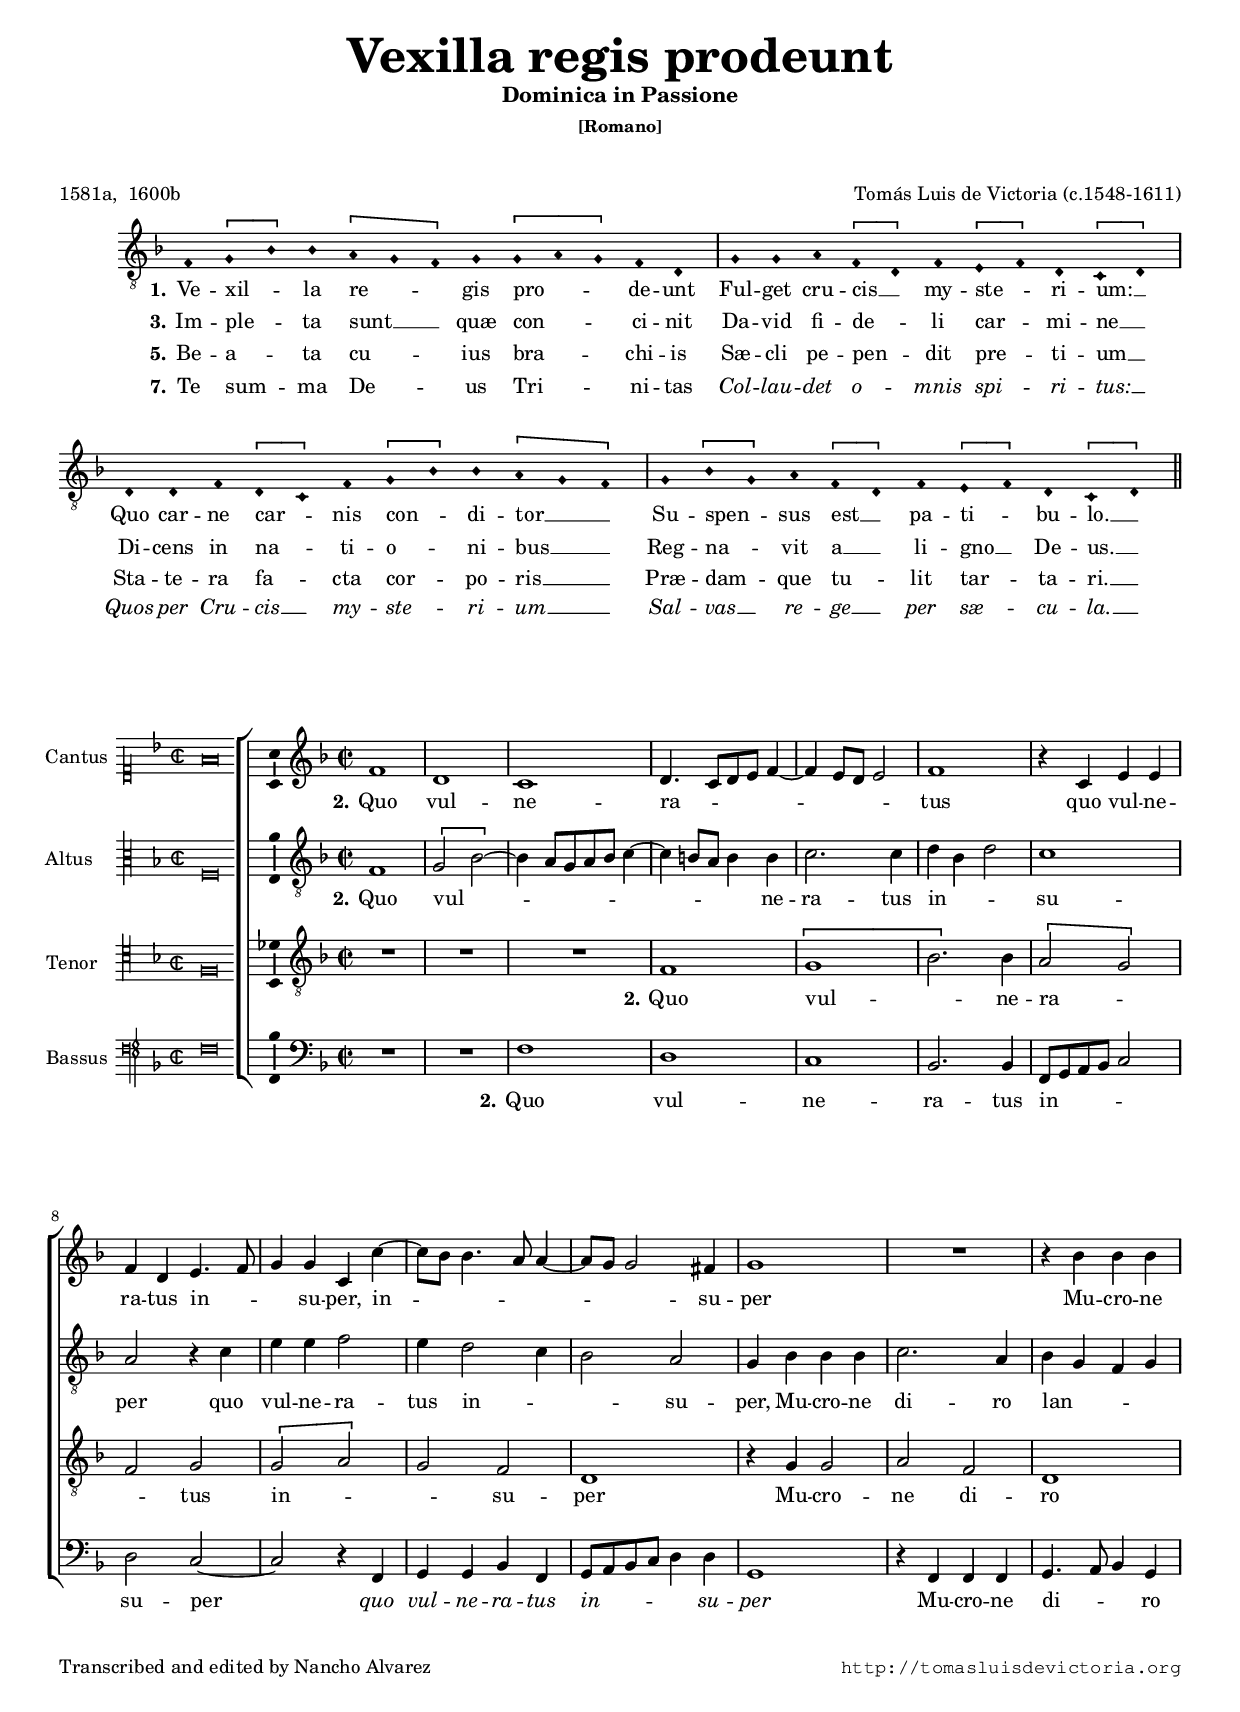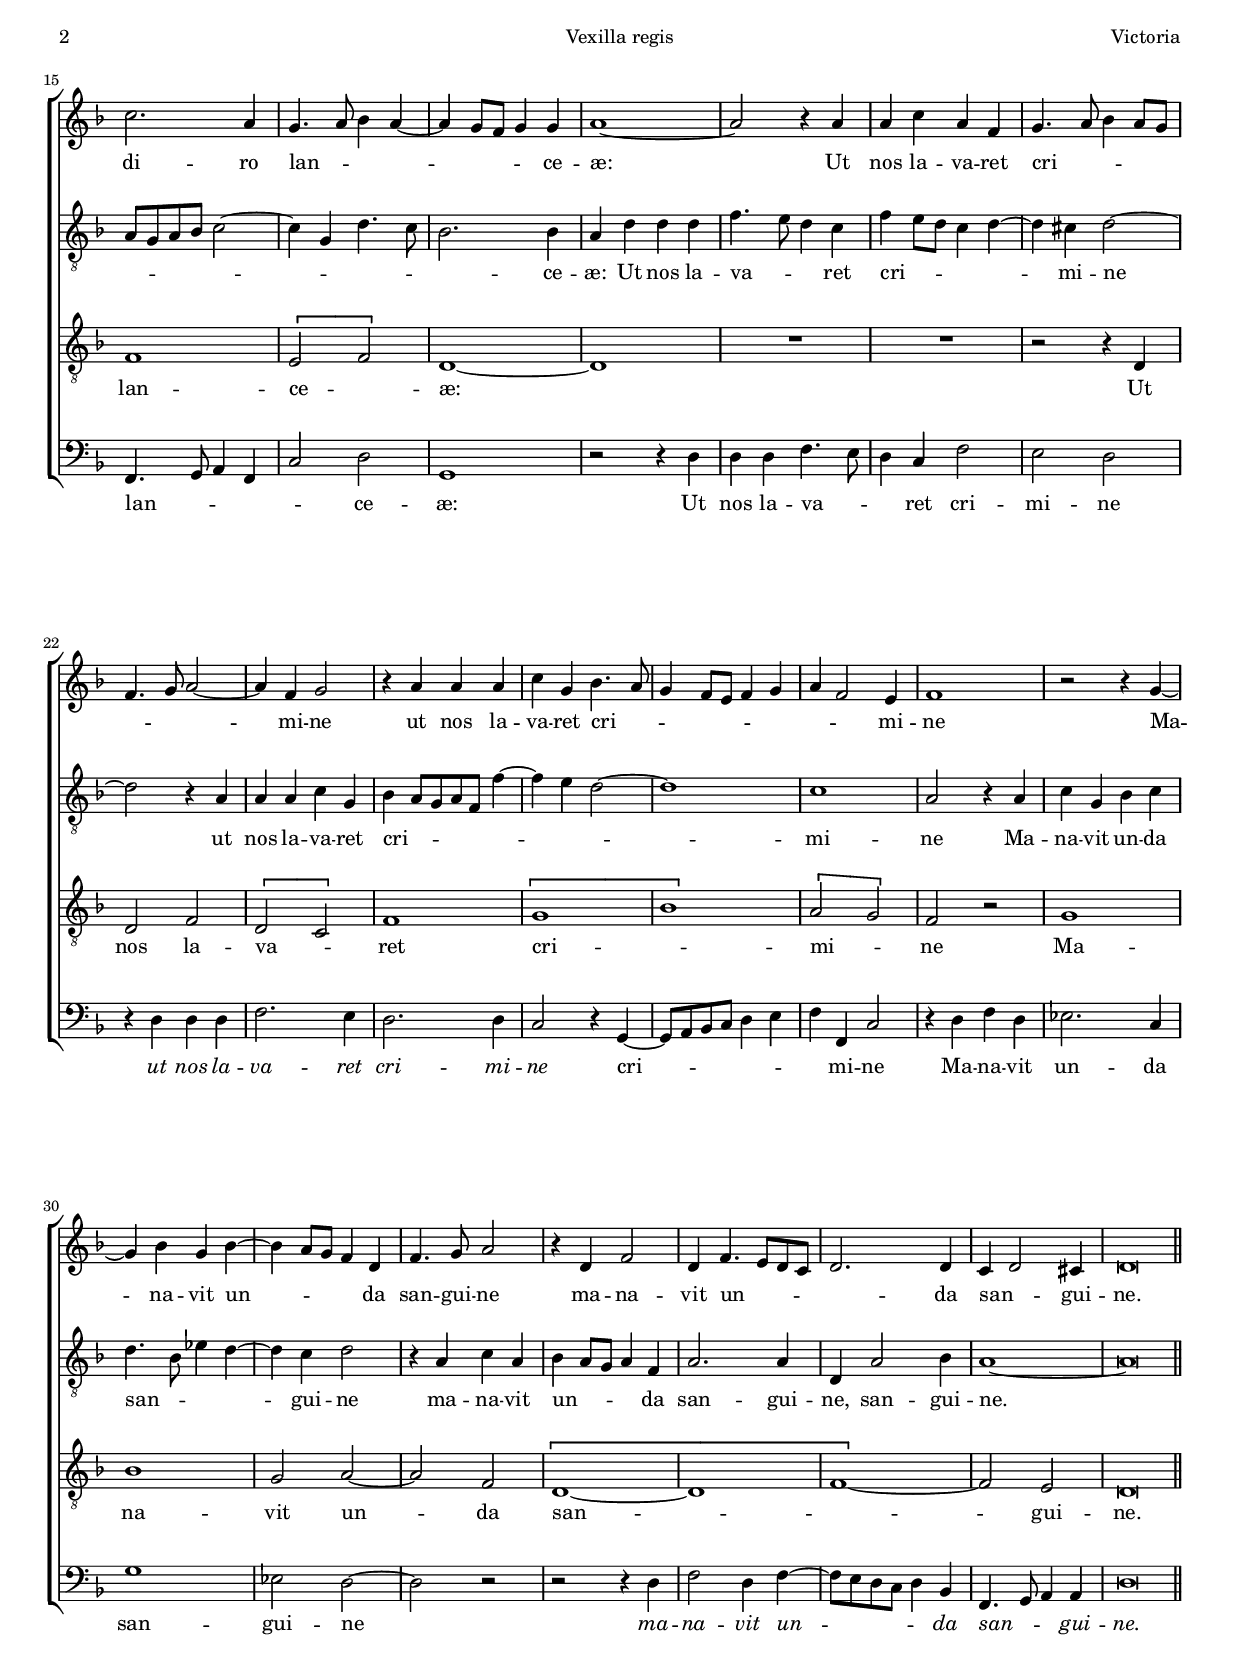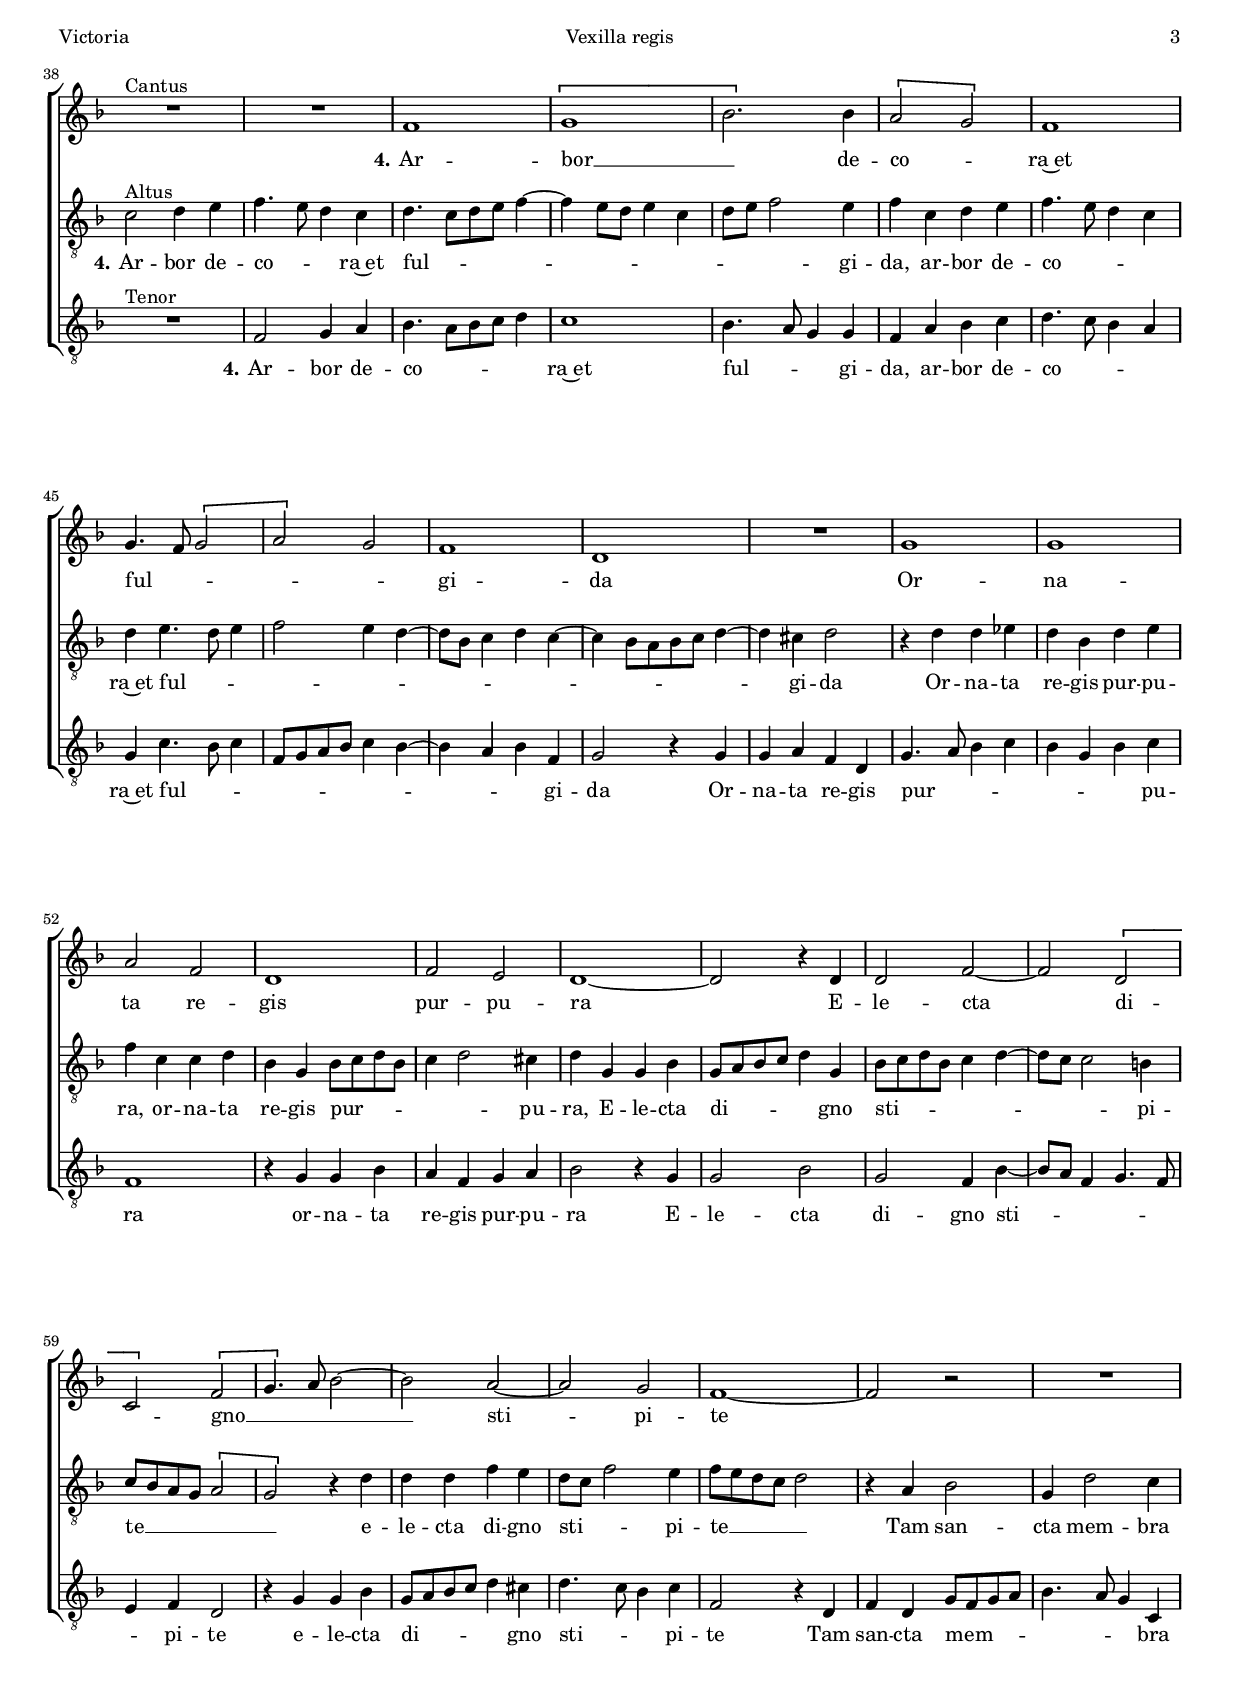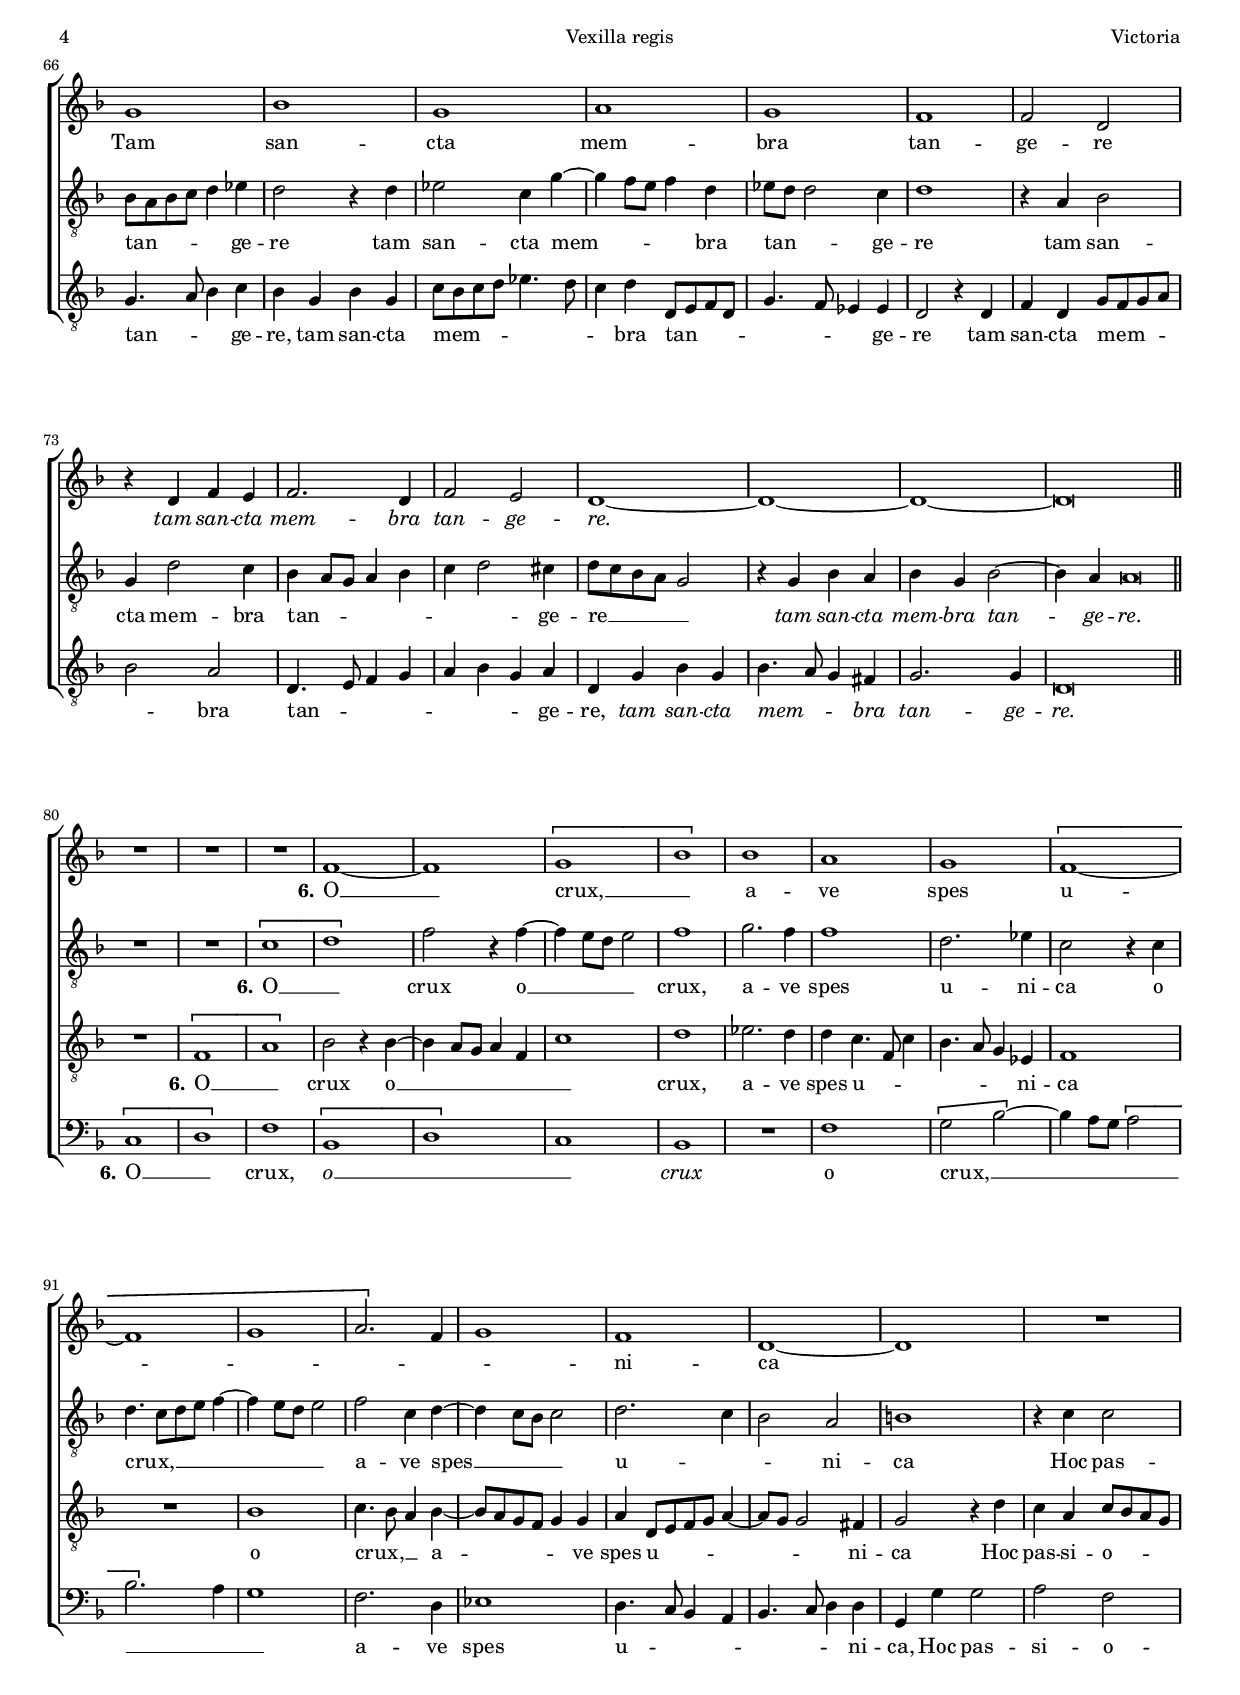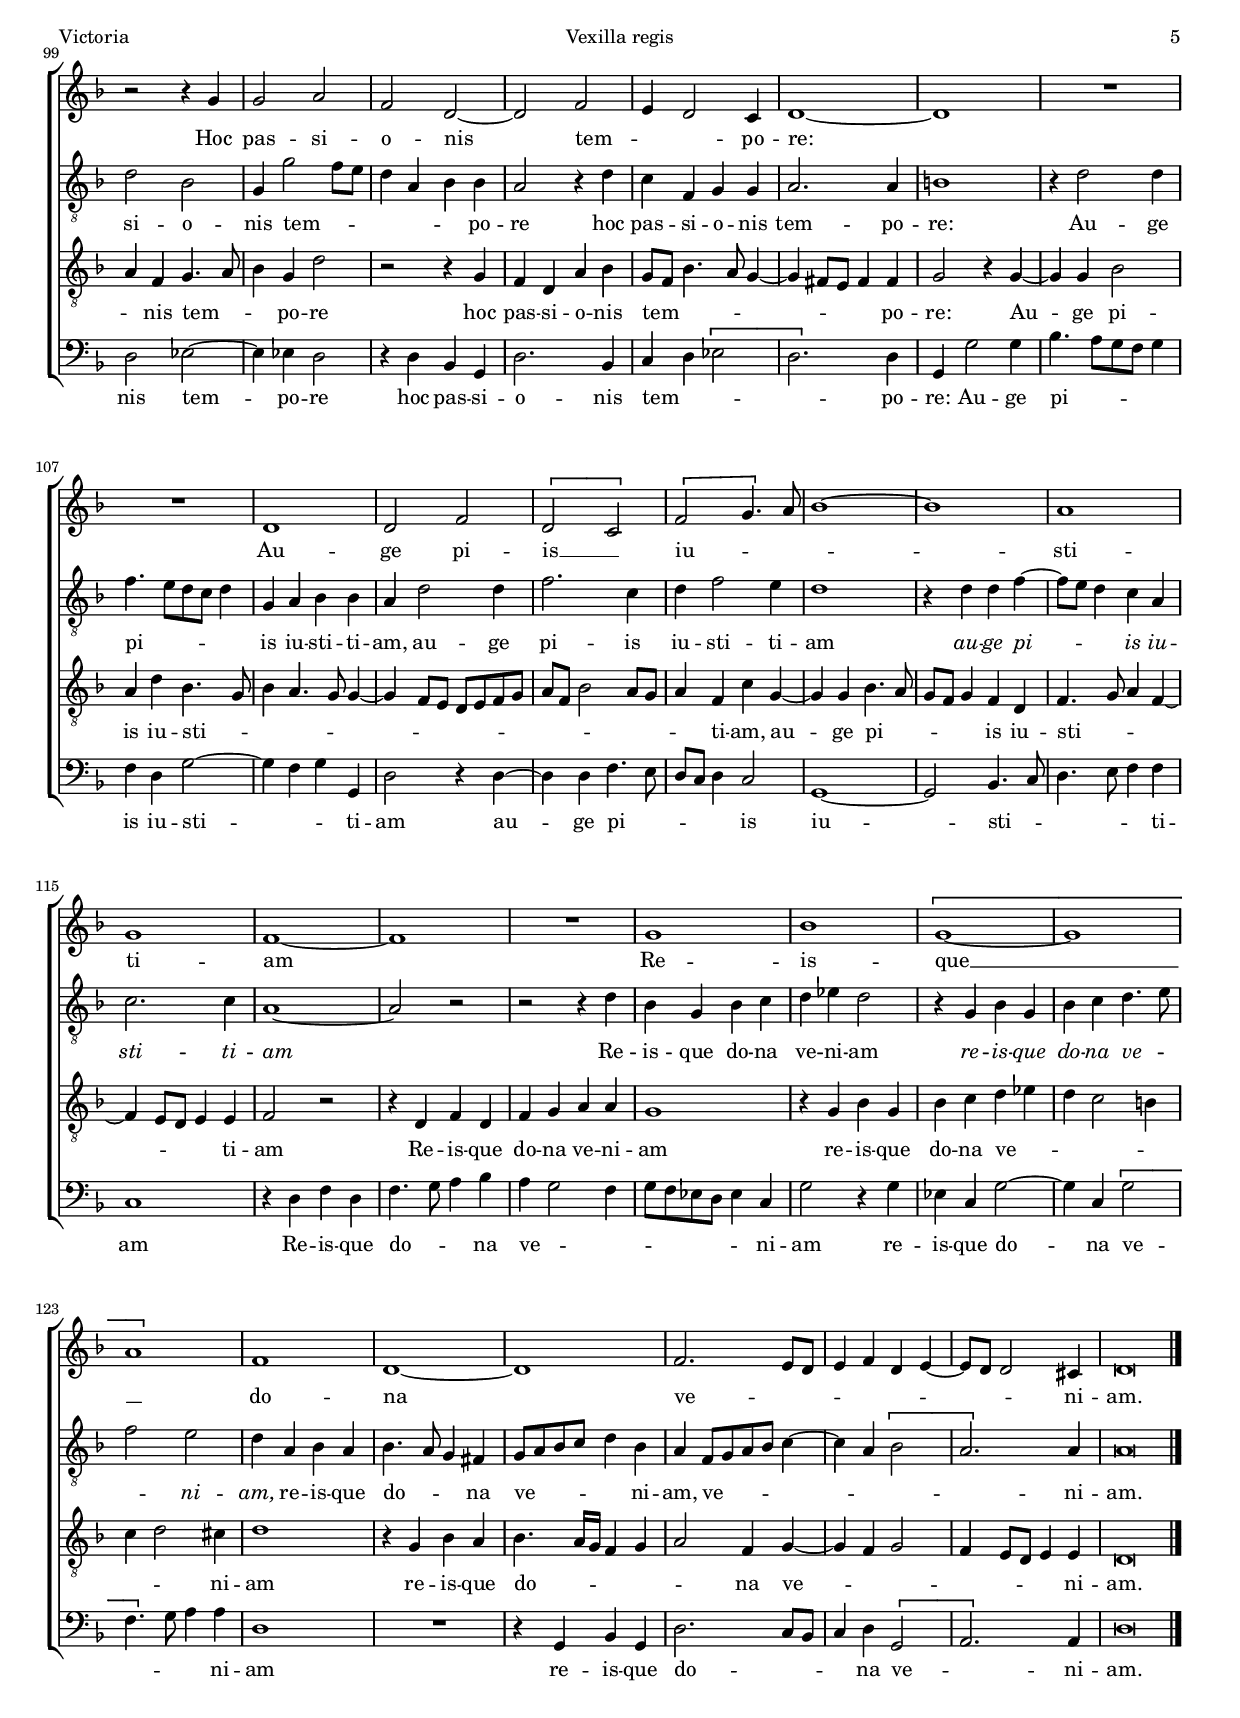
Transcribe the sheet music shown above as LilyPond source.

\version "2.18.0"

#(set-default-paper-size "a4")
#(set-global-staff-size 16.5)
#(ly:set-option 'point-and-click #f)
%mobile -s15.5 -i3.4 -ball

italicas=\override LyricText.font-shape = #'italic
rectas=\override LyricText.font-shape = #'upright
ss=\once \set suggestAccidentals = ##t
incipitwidth = 20

htitle="Vexilla regis"
hcomposer="Victoria"

\header {
	title=\markup{\fontsize #4 "Vexilla regis prodeunt"}
	subtitle="Dominica in Passione"
	subsubtitle=\markup{\column{"[Romano]" " " " "}}
	composer="Tomás Luis de Victoria (c.1548-1611)"
        pdfauthor=\composer
	%opus="(-)"
	poet="1581a,  1600b"
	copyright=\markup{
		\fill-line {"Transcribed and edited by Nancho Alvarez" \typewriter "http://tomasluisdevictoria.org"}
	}
%	tagline=""
}

%\override Score.TimeSignature.break-visibility = #'#(#f #t #t)


\score {\transpose c c {
<<
         \new Voice = "canto" {
                 \override Staff.TimeSignature.stencil = #'()
                 \override Stem.transparent = ##t
                 \set Score.timing = ##f
                 \override NoteHead.style = #'neomensural         
                 \clef "G_8" 
                 \key d \minor
                 \override LigatureBracket.padding = #1
                 f4 \[g bes\] bes \[a g f\] g \[g a g\] f d \bar "|"
                 g g a \[f d\] f \[e f\] d \[c d\] \bar "|"
		 d d f \[d c\] f \[g bes\] bes \[a g f\] \bar "|"
		 g \[bes g\] a \[f d\] f \[e f\] d \[c d\]
                 
                 \bar "||"
         }
         \new Lyrics \lyricsto "canto" {
         	 \set stanza = "1."
         	 Ve -- xil -- _ la re -- _ _ gis pro -- _ _ de -- unt
         	 Ful -- get cru -- cis __ _ my -- ste -- _ ri -- um: __ _
         	 Quo car -- ne car -- _ nis con -- _ di -- tor __ _ _
         	 Su -- spen -- _ sus est __ _ pa -- ti -- _ bu -- lo. __ _
         }
         \new Lyrics \lyricsto "canto" {
         	 \set stanza = "3."
         	Im -- ple -- _ ta sunt __ _ _ quæ con -- _ _ ci -- nit
         	Da -- vid fi -- de -- _ li car -- _ mi -- ne __ _
         	Di -- cens in na -- _ ti -- o -- _ ni -- bus __ _ _
         	Reg -- na -- _ vit a __ _ li -- gno __ _ De -- us. __ _
         }
         \new Lyrics \lyricsto "canto" {
         	 \set stanza = "5."
         	Be -- a -- _ ta cu -- _ _ ius bra -- _ _ chi -- is
         	Sæ -- cli pe -- pen -- _ dit pre -- _ ti -- um __ _
         	Sta -- te -- ra fa -- _ cta  cor -- _ po -- ris __ _ _
         	Præ -- dam -- _ que tu -- _ lit  tar -- _ ta -- ri. __ _
         }
         \new Lyrics \lyricsto "canto" {
         	 \set stanza = "7."
         	Te sum -- _ ma De -- _ _ us Tri -- _ _ ni -- tas
         	\italicas 
         	Col -- lau -- det o -- _ mnis spi -- _ ri -- tus: __ _
         	Quos per Cru -- cis __ _ my -- ste -- _ ri -- um __ _ _
         	Sal -- vas __ _ re -- ge __ _ per sæ -- _ cu -- la. __ _
         }
>>
        }%transpose

\layout {
	\context {\Lyrics
                \override VerticalAxisGroup.nonstaff-nonstaff-spacing =
                #'((basic-distance . 0) (minimum-distance . 0) (padding . 1.5))
        }
        %line-width=16\cm 
        indent=1.0\cm
        %ragged-right = ##f
}
}

%tablet \pageBreak

%%%%%%%%%%%%%%%%%%%%%%%%%%%%%%%%%%%%%%%%%%%%%%%%%%%%%%%%%%%%%%%%%%%%%%%%%%%%%5


global={\key f \major \time 2/2  \skip 1*37 \bar "||" \pageBreak
					\skip 1*42 \bar "||" \break
					\skip 1*51 \bar "|."

}

cantus={
	f'1
	d'
	c'
	d'4.  c'8[ d' e'] f'4 ~
%5
	f' e'8 d' e'2
	f'1
	r4 c' e' e'
	f' d' e'4. f'8
	g'4 g' c' c'' ~
%10
	c''8 bes' bes'4. a'8 a'4 ~
	a'8 g' g'2 fis'4
	g'1
	R1*4/4
	r4 bes' bes' bes'
%15
	c''2. a'4
	g'4. a'8 bes'4 a' ~
	a' g'8 f' g'4 g'
	a'1 ~
	a'2 r4 a'
%20
	a' c'' a' f'
	g'4. a'8 bes'4 a'8 g'
	f'4. g'8 a'2 ~
	a'4 f' g'2
	r4 a' a' a'
%25
	c'' g' bes'4. a'8
	g'4 f'8 e' f'4 g'
	a' f'2 e'4
	f'1
	r2 r4 g' ~
%30
	g' bes' g' bes' ~
	bes' a'8 g' f'4 d'
	f'4. g'8 a'2
	r4 d' f'2
	d'4 f'4. e'8 d' c'
%35
	d'2. d'4
	c' d'2 cis'4
	d'\breve*1/2
	s4*0^\markup{"Cantus"}
	R1*4/4
	R1*4/4
%40
	f'1
	\[g'
	bes'2.\] bes'4
	\[a'2 g'\]
	f'1
%45
	g'4. f'8 \[g'2
	a'\] g'
	f'1
	d'
	R1*4/4
%50
	g'1
	g'
	a'2 f'
	d'1
	f'2 e'
%55
	d'1 ~
	d'2 r4 d'
	d'2 f' ~
	f' \[d'
	c'\] \[f'
%60
	g'4.\] a'8 bes'2 ~
	bes' a' ~
	a' g'
	f'1 ~
	f'2 r
%65
	R1*4/4
	g'1
	bes'
	g'
	a'
%70
	g'
	f'
	f'2 d'
	r4 d' f' e'
	f'2. d'4
%75
	f'2 e'
	d'1 ~
	d' ~
	d' ~
	d'\breve*1/2
%80
	R1*4/4
	R1*4/4
	R1*4/4
	f'1 ~
	f'
%85
	\[g'
	bes'\]
	bes'
	a'
	g'
%90
	\[f' ~
	f'
	g'
	a'2.\] f'4
	g'1
%95
	f'
	d' ~
	d'
	R1*4/4
	r2 r4 g'
%100
	g'2 a'
	f' d' ~
	d' f'
	e'4 d'2 c'4
	d'1 ~
%105
	d'
	R1*4/4
	R1*4/4
	d'1
	d'2 f'
%110
	\[d' c'\]
	\[f' g'4.\] a'8
	bes'1 ~
	bes'
	a'
%115
	g'
	f' ~
	f'
	R1*4/4
	g'1
%120
	bes'
	\[g' ~
	g'
	a'\]
	f'
%125
	d' ~
	d'
	f'2. e'8 d'
	e'4 f' d' e' ~
	e'8 d' d'2 cis'4
%130
	d'\breve*1/2
}

altus={
	f1 |
	\[g2 bes ~ \] |
	bes4  a8[ g a bes] c'4 ~ |
	c' b8 a b4 b |
%5
	c'2. c'4 |
	d' bes d'2 |
	c'1 |
	a2 r4 c' |
	e' e' f'2 |
%10
	e'4 d'2 c'4 |
	bes2 a |
	g4 bes bes bes |
	c'2. a4 |
	bes g f g |
%15
	a8 g a bes c'2 ~ |
	c'4 g d'4. c'8 |
	bes2. bes4 |
	a d' d' d' |
	f'4. e'8 d'4 c' |
%20
	f' e'8 d' c'4 d' ~ |
	d' cis' d'2 ~ |
	d' r4 a |
	a a c' g |
	bes  a8[ g a f] f'4 ~ |
%25
	f' e' d'2 ~ |
	d'1 |
	c' |
	a2 r4 a |
	c' g bes c' |
%30
	d'4. bes8 ees'4 d' ~ |
	d' c' d'2 |
	r4 a c' a |
	bes a8 g a4 f |
	a2. a4 |
%35
	d a2 bes4 |
	a1 ~ |
	a\breve*1/2 |
	s4*0^\markup{"Altus"}
	c'2 d'4 e' |
	f'4. e'8 d'4 c' |
%40
	d'4.  c'8[ d' e'] f'4 ~ |
	f' e'8 d' e'4 c' |
	d'8 e' f'2 e'4 |
	f' c' d' e' |
	f'4. e'8 d'4 c' |
%45
	d' e'4. d'8 e'4 |
	f'2 e'4 d' ~ |
	d'8 bes c'4 d' c' ~ |
	c'  bes8[ a bes c'] d'4 ~ |
	d' cis' d'2 |
%50
	r4 d' d' ees' |
	d' bes d' e' |
	f' c' c' d' |
	bes g bes8 c' d' bes |
	c'4 d'2 cis'4 |
%55
	d' g g bes |
	g8 a bes c' d'4 g |
	bes8 c' d' bes c'4 d' ~ |
	d'8 c' c'2 b4 |
	c'8 bes a g \[a2 |
%60
	g\] r4 d' |
	d' d' f' e' |
	d'8 c' f'2 e'4 |
	f'8 e' d' c' d'2 |
	r4 a bes2 |
%65
	g4 d'2 c'4 |
	bes8 a bes c' d'4 ees' |
	d'2 r4 d' |
	ees'2 c'4 g' ~ |
	g' f'8 e' f'4 d' |
%70
	ees'8 d' d'2 c'4 |
	d'1 |
	r4 a bes2 |
	g4 d'2 c'4 |
	bes a8 g a4 bes |
%75
	c' d'2 cis'4 |
	d'8 c' bes a g2 |
	r4 g bes a |
	bes g bes2 ~ |
	bes4 a a\breve*1/4 |
%80
	R1*4/4 |
	R1*4/4 |
	\[c'1 |
	d'\] |
	f'2 r4 f'4 ~ |
%85
	f' e'8 d' e'2 |
	f'1 |
	g'2. f'4 |
	f'1 |
	d'2. ees'4 |
%90
	c'2 r4 c' |
	d'4.  c'8[ d' e'] f'4 ~ |
	f' e'8 d' e'2 |
	f' c'4 d' ~ |
	d' c'8 bes c'2 |
%95
	d'2. c'4 |
	bes2 a |
	b1 |
	r4 c' c'2 |
	d' bes |
%100
	g4 g'2 f'8 e' |
	d'4 a bes bes |
	a2 r4 d' |
	c' f g g |
	a2. a4 |
%105
	b1 |
	r4 d'2 d'4 |
	f'4.  e'8[ d' c'] d'4 |
	g a bes bes |
	a d'2 d'4 |
%110
	f'2. c'4 |
	d' f'2 e'4 |
	d'1 |
	r4 d' d' f' ~ |
	f'8 e' d'4 c' a |
%115
	c'2. c'4 |
	a1 ~ |
	a2 r |
	r r4 d' |
	bes g bes c' |
%120
	d' ees' d'2 |
	r4 g bes g |
	bes c' d'4. e'8 |
	f'2 e' |
	d'4 a bes a |
%125
	bes4. a8 g4 fis |
	g8 a bes c' d'4 bes |
	a  f8[ g a bes] c'4 ~ |
	c' a \[bes2 |
	a2.\] a4 |
%130
	a\breve*1/2 
}

tenor={
	R1*4/4 |
	R1*4/4 |
	R1*4/4 |
	f1 |
%5
	\[g |
	bes2.\] bes4 |
	\[a2 g\] |
	f g |
	\[g a\] |
%10
	g f |
	d1  |
	r4 g g2 |
	a f |
	d1 |
%15
	f |
	\[e2 f\] |
	d1 ~ |
	d |
	R1*4/4 |
%20
	R1*4/4 |
	r2 r4 d |
	d2 f |
	\[d c\] |
	f1 |
%25
	\[g |
	bes\] |
	\[a2 g\] |
	f r |
	g1 |
%30
	bes |
	g2 a ~ |
	a f |
	\[d1 ~ | % 1581 LB. 1600 BB.
	d 
%35
	f1 ~ \] |
	f2 e |
	d\breve*1/2 |
	s4*0^\markup{"Tenor"}
	R1*4/4 |
	f2 g4 a |
%40
	bes4.  a8[ bes c'] d'4 |
	c'1 |
	bes4. a8 g4 g |
	f a bes c' |
	d'4. c'8 bes4 a |
%45
	g c'4. bes8 c'4 |
	f8 g a bes c'4 bes ~ |
	bes a bes f |
	g2 r4 g |
	g a f d |
%50
	g4. a8 bes4 c' |
	bes g bes c' |
	f1 |
	r4 g g bes |
	a f g a |
%55
	bes2 r4 g |
	g2 bes |
	g f4 bes ~ |
	bes8 a f4 g4. f8 |
	e4 f d2 |
%60
	r4 g g bes |
	g8 a bes c' d'4 cis' |
	d'4. c'8 bes4 c' |
	f2 r4 d |
	f d g8 f g a |
%65
	bes4. a8 g4 c |
	g4. a8 bes4 c' |
	bes g bes g |
	c'8 bes c' d' ees'4. d'8 |
	c'4 d' d8 e f d |
%70
	g4. f8 ees4 ees |
	d2 r4 d |
	f d g8 f g a |
	bes2 a |
	d4. e8 f4 g |
%75
	a bes g a |
	d g bes g |
	bes4. a8 g4 fis |
	g2. g4 |
	d\breve*1/2 |
%80
	R1*4/4 |
	\[f1 |
	a\] |
	bes2 r4 bes ~ |
	bes a8 g a4 f |
%85
	c'1 |
	d' |
	ees'2. d'4 |
	d' c'4. f8 c'4 |
	bes4. a8 g4 ees |
%90
	f1 |
	R1*4/4 |
	bes1 |
	c'4. bes8 a4 bes ~ |
	bes8 a g f g4 g |
%95
	a  d8[ e f g] a4 ~ |
	a8 g g2 fis4 |
	g2 r4 d' |
	c' a c'8 bes a g |
	a4 f g4. a8 |
%100
	bes4 g d'2 |
	r r4 g |
	f d a bes |
	g8 f bes4. a8 g4 ~ |
	g fis8 e fis4 fis |
%105
	g2 r4 g ~ |
	g g bes2 |
	a4 d' bes4. g8 |
	bes4 a4. g8 g4 ~ |
	g f8 e d e f g |
%110
	a f bes2 a8 g |
	a4 f c' g ~ |
	g g bes4. a8 |
	g f g4 f d |
	f4. g8 a4 f ~ |
%115
	f e8 d e4 e |
	f2 r |
	r4 d f d |
	f g a a |
	g1 |
%120
	r4 g bes g |
	bes c' d' ees' |
	d' c'2 b4 |
	c' d'2 cis'4 |
	d'1 |
%125
	r4 g bes a |
	bes4. a16 g f4 g |
	a2 f4 g ~ |
	g f g2 |
	f4 e8 d e4 e |
%130
	d\breve*1/2
}

bassus={
	R1*4/4 |
	R1*4/4 |
	f1 |
	d |
%5
	c |
	bes,2. bes,4 |
	f,8 g, a, bes, c2 |
	d c ~ |
	c r4 f, |
%10
	g, g, bes, f, |
	g,8 a, bes, c d4 d |
	g,1 |
	r4 f, f, f, |
	g,4. a,8 bes,4 g, |
%15
	f,4. g,8 a,4 f, |
	c2 d |
	g,1 |
	r2 r4 d |
	d d f4. e8 |
%20
	d4 c f2 |
	e d |
	r4 d d d |
	f2. e4 |
	d2. d4 |
%25
	c2 r4 g, ~ |
	g,8 a, bes, c d4 e |
	f f, c2 |
	r4 d f d |
	ees2. c4 |
%30
	g1 |
	ees2 d ~ |
	d r |
	r r4 d |
	f2 d4 f ~ |
%35
	f8 e d c d4 bes, |
	f,4. g,8 a,4 a, |
	d\breve*1/2 |
	R1*4/4 |
	R1*4/4 |
%40
	R1*4/4 |
	R1*4/4 |
	R1*4/4 |
	R1*4/4 |
	R1*4/4 |
%45
	R1*4/4 |
	R1*4/4 |
	R1*4/4 |
	R1*4/4 |
	R1*4/4 |
%50
	R1*4/4 |
	R1*4/4 |
	R1*4/4 |
	R1*4/4 |
	R1*4/4 |
%55
	R1*4/4 |
	R1*4/4 |
	R1*4/4 |
	R1*4/4 |
	R1*4/4 |
%60
	R1*4/4 |
	R1*4/4 |
	R1*4/4 |
	R1*4/4 |
	R1*4/4 |
%65
	R1*4/4 |
	R1*4/4 |
	R1*4/4 |
	R1*4/4 |
	R1*4/4 |
%70
	R1*4/4 |
	R1*4/4 |
	R1*4/4 |
	R1*4/4 |
	R1*4/4 |
%75
	R1*4/4 |
	R1*4/4 |
	R1*4/4 |
	R1*4/4 |
	R1*4/4 |
%80
	\[c1 |
	d\] |
	f |
	\[bes, |
	d\] |
%85
	c |
	bes, |
	R1*4/4 |
	f1 |
	\[g2 bes ~ \] |
%90
	bes4 a8 g \[a2 |
	bes2.\] a4 |
	g1 |
	f2. d4 |
	ees1 |
%95
	d4. c8 bes,4 a, |
	bes,4. c8 d4 d |
	g, g g2 |
	a f |
	d ees ~ |
%100
	ees4 ees d2 |
	r4 d bes, g, |
	d2. bes,4 |
	c d \[ees2 |
	d2.\] d4 |
%105
	g, g2 g4 |
	bes4.  a8[ g f] g4 |
	f d g2 ~ |
	g4 f g g, |
	d2 r4 d ~ |
%110
	d d f4. e8 |
	d c d4 c2 |
	g,1 ~ |
	g,2 bes,4. c8 |
	d4. e8 f4 f |
%115
	c1 |
	r4 d f d |
	f4. g8 a4 bes |
	a g2 f4 |
	g8 f ees d ees4 c | % el segundo bemol viene tambien en el original
%120
	g2 r4 g |
	ees c g2 ~ |
	g4 c \[g2 |
	f4.\] g8 a4 a |
	d1 |
%125
	R1*4/4 |
	r4 g, bes, g, |
	d2. c8 bes, |
	c4 d \[g,2 |
	a,2.\] a,4 |
%130
	d\breve*1/2
}

textocantus=\lyricmode{
\set stanza = "2."
Quo vul -- ne -- ra -- _ _ _ _ _ _ _ _ tus
quo vul -- ne -- ra -- tus in -- _ _ su -- per,
in -- _ _ _ _ _ _ _ _ su -- per
Mu -- cro -- ne di -- ro lan -- _ _ _ _ _ _ _ ce -- æ: _
Ut nos la -- va -- ret cri -- _ _ _ _ _ _ _ _ mi -- ne
ut nos la -- va -- ret cri -- _ _ _ _ _ _ _ _ mi -- ne
Ma -- _ na -- vit un -- _ _ _ _ da san -- gui -- ne % unda et sanguine
ma -- na -- vit un -- _ _ _ _ da san -- _ gui -- ne.
\set stanza = "4."
Ar -- bor __ _ de -- co -- _ ra~et ful -- _ _ _ _ gi -- da
Or -- na -- ta re -- gis pur -- pu -- ra _
E -- le -- cta _ di -- _ gno __ _ _ _ _ sti -- _ pi -- te _
Tam san -- cta mem -- bra tan -- ge -- re
\italicas tam san -- cta mem -- bra tan -- ge -- re. _ _ _ \rectas 
\set stanza = "6."
O __ _ crux, __ _
a -- ve spes u -- _ _ _ _ _ ni -- ca _
Hoc pas -- si -- o -- nis _ tem -- _ _ po -- re: _ % In hac triumphi gloria
Au -- ge pi -- is __ _ iu -- _ _ _ _ sti -- ti -- am _
Re -- is -- que __ _ _ do -- na _ ve -- _ _ _ _ _ _ _ _ _ ni -- am.
}

textoaltus=\lyricmode{
\set stanza = "2."
Quo vul -- _ _ _ _ _ _ _ _ _ _ _ ne -- ra -- tus in -- _ _ su -- per
quo vul -- ne -- ra -- tus in -- _ _ su -- per,
Mu -- cro -- ne di -- ro lan -- _ _ _ _ _ _ _ _ _ _ _ _ _ ce -- æ:
Ut nos la -- va -- _ _ ret cri -- _ _ _ _ _ mi -- ne _
ut nos la -- va -- ret cri -- _ _ _ _ _ _ _ _ _ mi -- ne
Ma -- na -- vit un -- da san -- _ _ _ _ gui -- ne
ma -- na -- vit un -- _ _ _ da san -- gui -- ne,
san -- gui -- ne. _
\set stanza = "4."
Ar -- bor de -- co -- _ _ ra~et ful -- _ _ _ _ _ _ _ _ _ _ _ _ gi -- da, 
ar -- bor de -- co -- _ _ _ ra~et ful -- _ _ _ _ _ _ _ _ _ _ _ _ _ _ _ _ _ gi -- da
Or -- na -- ta re -- gis pur -- pu -- ra,
or -- na -- ta re -- gis pur -- _ _ _ _ _ pu -- ra,
E -- le -- cta di -- _ _ _ _ gno sti -- _ _ _ _ _ _ _ _ pi -- te __ _ _ _ _ _ 
e -- le -- cta di -- gno sti -- _ _ pi -- te __ _ _ _ _ 
Tam san -- cta mem -- bra tan -- _ _ _ _ ge -- re
tam san -- cta mem -- _ _ _ _ bra tan -- _ _ ge -- re
tam san -- cta mem -- bra tan -- _ _ _ _ _ _ ge -- re __ _ _ _ _ 
\italicas tam san -- cta mem -- bra tan -- _ ge -- re. \rectas 
\set stanza = "6."
O __ _ crux 
o __ _ _ _ _ crux,
a -- ve spes u -- ni -- ca
o crux, __ _ _ _ _ _ _ _ _ 
a -- ve spes __ _ _ _ _ u -- _ _ ni -- ca
Hoc pas -- si -- o -- nis tem -- _ _ _ _ _ po -- re
hoc pas -- si -- o -- nis tem -- po -- re:
Au -- ge pi -- _ _ _ _ is iu -- sti -- ti -- am, 
au -- ge pi -- is iu -- sti -- ti -- am
\italicas au -- ge pi -- _ _ _ is iu -- sti -- ti -- am _ \rectas 
Re -- is -- que do -- na ve -- ni -- am
\italicas re -- is -- que do -- na ve -- _ _ ni -- am, \rectas 
re -- is -- que do -- _ _ na ve -- _ _ _ _ ni -- am, ve -- _ _ _ _ _ _ _ _ ni -- am.
}

textotenor=\lyricmode{
\set stanza = "2."
Quo vul -- _ ne -- ra -- _ _ tus in -- _ _ su -- per 
Mu -- cro -- ne di -- ro lan -- ce -- _ æ: _
Ut nos la -- va -- _ ret cri -- _ mi -- _ ne
Ma -- na -- vit un -- _ da san -- _ _ _ gui -- ne.
\set stanza = "4."
Ar -- bor de -- co -- _ _ _ _ ra~et ful -- _ _ gi -- da,
ar -- bor de -- co -- _ _ _ ra~et ful -- _ _ _ _ _ _ _ _ _ _ _ gi -- da
Or -- na -- ta re -- gis pur -- _ _ _ _ _ _ pu -- ra
or -- na -- ta re -- gis pur -- pu -- ra
E -- le -- cta di -- gno sti -- _ _ _ _ _ _ pi -- te
e -- le -- cta di -- _ _ _ _ gno sti -- _ _ pi -- te
Tam san -- cta mem -- _ _ _ _ _ _ bra tan -- _ _ ge -- re,
tam san -- cta mem -- _ _ _ _ _ _ bra tan -- _ _ _ _ _ _ ge -- re
tam san -- cta mem -- _ _ _ _ bra tan -- _ _ _ _ _ _ ge -- re,
\italicas tam san -- cta mem -- _ _ bra tan -- ge -- re. \rectas 
\set stanza = "6."
O __ _ crux 
o __ _ _ _ _ _ _ crux,
a -- ve spes u -- _ _ _ _ _ ni -- ca
o crux, __ _ _ 
a -- _ _ _ _ _ ve spes u -- _ _ _ _ _ _ _ ni -- ca
Hoc pas -- si -- o -- _ _ _ _ nis tem -- _ _ po -- re
hoc pas -- si -- o -- nis tem -- _ _ _ _ _ _ _ _ po -- re:
Au -- _ ge pi -- is iu -- sti -- _ _ _ _ _ _ _ _ _ _ _ _ _ _ _ _ _ _ ti -- am,
au -- _ ge pi -- _ _ _ _ is iu -- sti -- _ _ _ _ _ _ _ ti -- am
Re -- is -- que do -- na ve -- ni -- am
re -- is -- que do -- na ve -- _ _ _ _ _ _ ni -- am
re -- is -- que do -- _ _ _ _ _ na ve -- _ _ _ _ _ _ _ ni -- am.
}

textobassus=\lyricmode{
\set stanza = "2."
Quo vul -- ne -- ra -- tus in -- _ _ _ _ su -- per _
\italicas quo vul -- ne -- ra -- tus in -- _ _ _ _ su -- per \rectas 
Mu -- cro -- ne di -- _ _ ro lan -- _ _ _ _ ce -- æ:
Ut nos la -- va -- _ _ ret cri -- mi -- ne
\italicas ut nos la -- va -- ret cri -- mi -- ne \rectas 
cri -- _ _ _ _ _ _ _ mi -- ne
Ma -- na -- vit un -- da san --  gui -- ne _
\italicas ma -- na -- vit un -- _ _ _ _ _ da san -- _ _ gui -- ne. \rectas
\set stanza = "6."
O __ _ crux,
\italicas o __ _ _ crux \rectas 
o crux, __ _ _ _ _ _ _ _ _ 
a -- ve spes u -- _ _ _ _ _ _ ni -- ca,
Hoc pas -- si -- o -- nis tem -- _ po -- re
hoc pas -- si -- o -- nis tem -- _ _ _ po -- re:
Au -- ge pi -- _ _ _ _ is iu -- sti -- _ _ _ ti -- am
au -- _ ge pi -- _ _ _ _ is iu -- _ sti -- _ _ _ _ ti -- am
Re -- is -- que do -- _ _ na ve -- _ _ _ _ _ _ _ ni -- am
re -- is -- que do -- _ na ve -- _ _ _ ni -- am
re -- is -- que do -- _ _ _ na ve -- _ ni -- am.
}


incipitcantus=\markup{
	\score{
		{ 
		\set Staff.instrumentName="Cantus "
		\override NoteHead.style = #'neomensural
		\override Staff.TimeSignature.style = #'neomensural
		\cadenzaOn 
		\clef "petrucci-c1"
		\key f \major
		\time 2/2
		f'\breve
		} 
	\layout { line-width=\incipitwidth indent = 0 }
	}
}

incipitaltus=\markup{
	\score{
		{ 
		\set Staff.instrumentName="Altus    "
		\override NoteHead.style = #'neomensural 
		\override Staff.TimeSignature.style = #'neomensural
		\cadenzaOn 
		\clef "petrucci-c3"
		\key f \major
		\time 2/2
		f\breve
		} 
	\layout { line-width=\incipitwidth indent = 0 }
	}
}


incipittenor=\markup{
	\score{
		{ 
		\set Staff.instrumentName="Tenor   "
		\override NoteHead.style = #'neomensural 
		\override Staff.TimeSignature.style = #'neomensural
		\cadenzaOn 
		\clef "petrucci-c4"
		\key f \major
		\time 2/2
		f\breve
		} 
	\layout { line-width=\incipitwidth indent=0 }
	}
}

incipitbassus=\markup{
	\score{
		{ 
		\set Staff.instrumentName="Bassus "
		\override NoteHead.style = #'neomensural
		\override Staff.TimeSignature.style = #'neomensural
		\cadenzaOn 
		\clef "petrucci-f4"
		\key f \major
		\time 2/2
		f\breve
		} 
	\layout { line-width=\incipitwidth indent = 0 }
	}
}


\score {\transpose c' c'{
\new ChoirStaff<<

	\new Staff <<\global
	\new Voice="v1" {
		\set Staff.instrumentName=\incipitcantus
		\clef "treble"
		\cantus }
	\new Lyrics \lyricsto "v1" {\textocantus }
	>>
	
	\new Staff << \global
	\new Voice="v2" {
		\set Staff.instrumentName=\incipitaltus
		\clef "G_8" 
		\altus}
	\new Lyrics \lyricsto "v2" {\textoaltus }
	>>

	
	\new Staff <<\global
	\new Voice="v3" {
		\set Staff.instrumentName=\incipittenor
		\clef "G_8"
		\tenor }
	\new Lyrics \lyricsto "v3" {\textotenor }
	>>
	
	\new Staff <<\global
	\new Voice="v4" {
		\set Staff.instrumentName=\incipitbassus
		\clef "bass" 
		\bassus }
	\new Lyrics \lyricsto "v4" {\textobassus }
	>>
	
>>

	}%transpose

\layout{ 
	\context {\Lyrics 
		\override VerticalAxisGroup.staff-affinity = #UP
		\override VerticalAxisGroup.nonstaff-relatedstaff-spacing =
			#'((basic-distance . 0) (minimum-distance . 0) (padding . 1))
		%\override LyricText.font-size = #1.2
		\override LyricHyphen.minimum-distance = #0.5
	}
	\context {\Score 
		\override BarNumber.padding = #2 
	}
	\context {\Voice 
		melismaBusyProperties = #'()
		%autoBeaming = ##f
	}
	\context { \Staff \RemoveEmptyStaves }
	\context {\Staff 
		\override VerticalAxisGroup.staff-staff-spacing =
			#'((basic-distance . 10) (minimum-distance . 0) (padding . 1))
		\consists Ambitus_engraver 
		\override LigatureBracket.padding = #1
	}
}

%\midi {}

}


\paper{
	evenHeaderMarkup=\markup  \fill-line { \fromproperty #'page:page-number-string \htitle \hcomposer }
	oddHeaderMarkup= \markup  \fill-line { \on-the-fly #not-first-page \hcomposer \on-the-fly #not-first-page \htitle \on-the-fly #not-first-page \fromproperty #'page:page-number-string }
	%system-count=20
	%page-count = 8
	ragged-last-bottom = ##f
	indent=3.2\cm
	system-system-spacing =
	#'((basic-distance . 20) (minimum-distance . 0) (padding . 5))
	top-system-spacing = % header
	#'((basic-distance . 8) (minimum-distance . 0) (padding . 0))
	last-bottom-spacing = % footer
	#'((basic-distance . 12) (minimum-distance . 0) (padding . 0))
	top-markup-spacing #'basic-distance = 5
	markup-system-spacing #'basic-distance = 20

}
